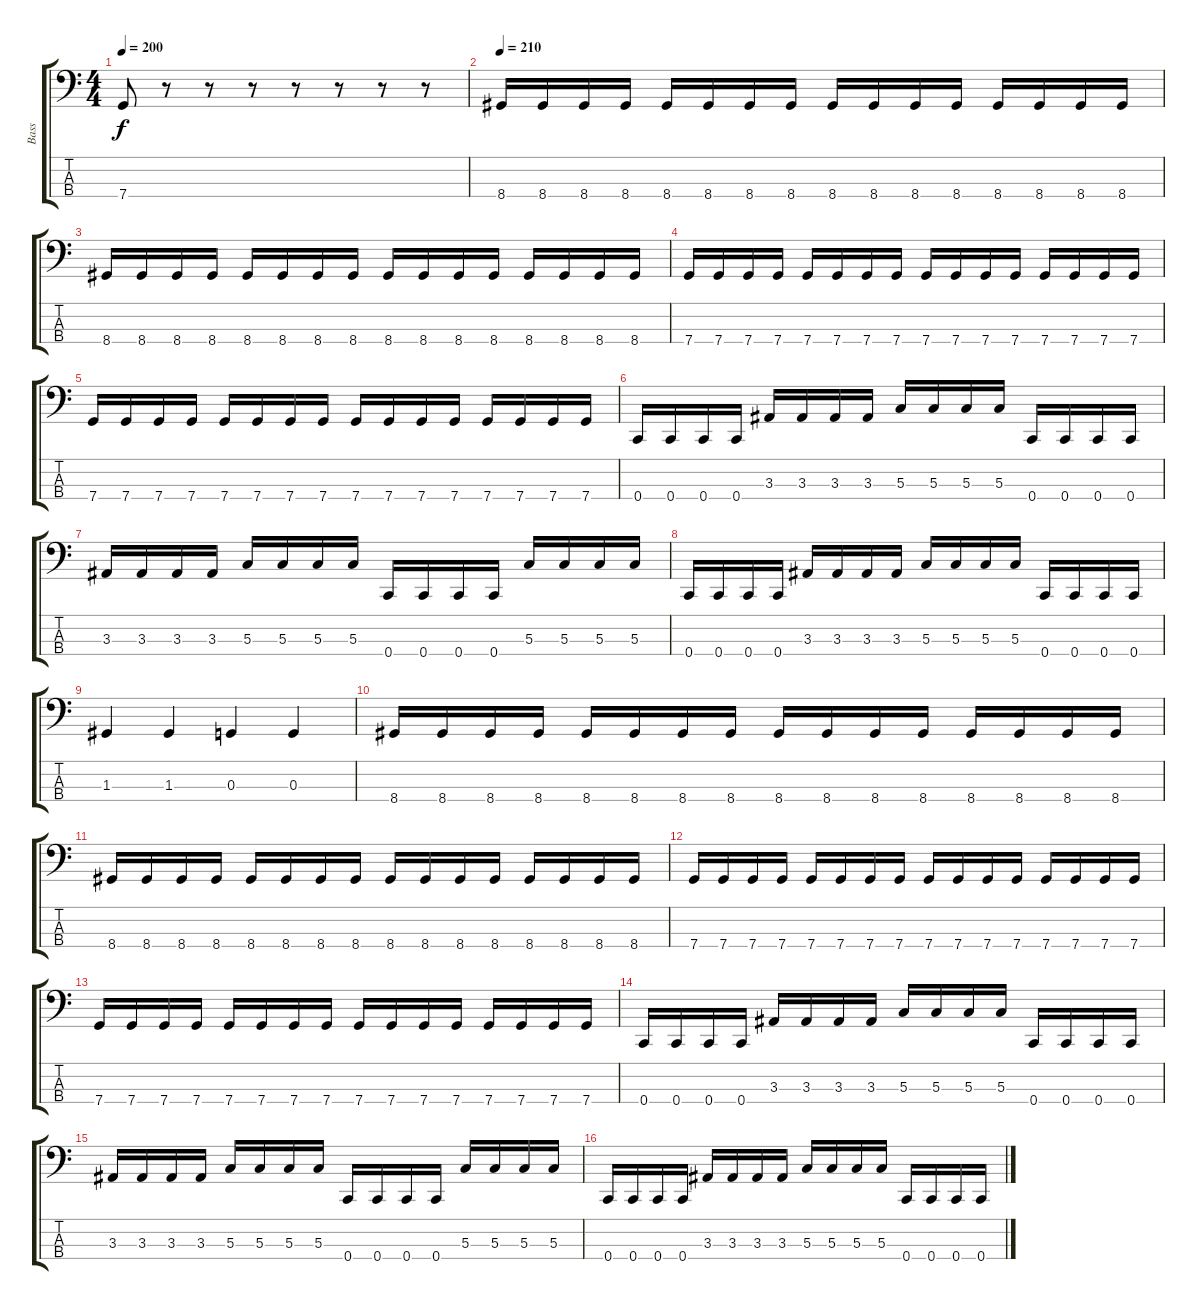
\track ("Bass" "Bass") {instrument electricbassfinger}
\staff {score tabs}
\tuning (F2 C2 G1 C1) {hide}
\ts (4 4)
\tempo 200
\clef f4
\ks c
7.4.8{dy f} r.8 r.8 r.8 r.8 r.8 r.8 r.8 |
\tempo 210
8.4.16 8.4.16 8.4.16 8.4.16 8.4.16 8.4.16 8.4.16 8.4.16 8.4.16 8.4.16 8.4.16 8.4.16 8.4.16 8.4.16 8.4.16 8.4.16 |
8.4.16 8.4.16 8.4.16 8.4.16 8.4.16 8.4.16 8.4.16 8.4.16 8.4.16 8.4.16 8.4.16 8.4.16 8.4.16 8.4.16 8.4.16 8.4.16 |
7.4.16 7.4.16 7.4.16 7.4.16 7.4.16 7.4.16 7.4.16 7.4.16 7.4.16 7.4.16 7.4.16 7.4.16 7.4.16 7.4.16 7.4.16 7.4.16 |
7.4.16 7.4.16 7.4.16 7.4.16 7.4.16 7.4.16 7.4.16 7.4.16 7.4.16 7.4.16 7.4.16 7.4.16 7.4.16 7.4.16 7.4.16 7.4.16 |
0.4.16 0.4.16 0.4.16 0.4.16 3.3.16 3.3.16 3.3.16 3.3.16 5.3.16 5.3.16 5.3.16 5.3.16 0.4.16 0.4.16 0.4.16 0.4.16 |
3.3.16 3.3.16 3.3.16 3.3.16 5.3.16 5.3.16 5.3.16 5.3.16 0.4.16 0.4.16 0.4.16 0.4.16 5.3.16 5.3.16 5.3.16 5.3.16 |
0.4.16 0.4.16 0.4.16 0.4.16 3.3.16 3.3.16 3.3.16 3.3.16 5.3.16 5.3.16 5.3.16 5.3.16 0.4.16 0.4.16 0.4.16 0.4.16 |
1.3.4 1.3.4 0.3.4 0.3.4 |
8.4.16 8.4.16 8.4.16 8.4.16 8.4.16 8.4.16 8.4.16 8.4.16 8.4.16 8.4.16 8.4.16 8.4.16 8.4.16 8.4.16 8.4.16 8.4.16 |
8.4.16 8.4.16 8.4.16 8.4.16 8.4.16 8.4.16 8.4.16 8.4.16 8.4.16 8.4.16 8.4.16 8.4.16 8.4.16 8.4.16 8.4.16 8.4.16 |
7.4.16 7.4.16 7.4.16 7.4.16 7.4.16 7.4.16 7.4.16 7.4.16 7.4.16 7.4.16 7.4.16 7.4.16 7.4.16 7.4.16 7.4.16 7.4.16 |
7.4.16 7.4.16 7.4.16 7.4.16 7.4.16 7.4.16 7.4.16 7.4.16 7.4.16 7.4.16 7.4.16 7.4.16 7.4.16 7.4.16 7.4.16 7.4.16 |
0.4.16 0.4.16 0.4.16 0.4.16 3.3.16 3.3.16 3.3.16 3.3.16 5.3.16 5.3.16 5.3.16 5.3.16 0.4.16 0.4.16 0.4.16 0.4.16 |
3.3.16 3.3.16 3.3.16 3.3.16 5.3.16 5.3.16 5.3.16 5.3.16 0.4.16 0.4.16 0.4.16 0.4.16 5.3.16 5.3.16 5.3.16 5.3.16 |
0.4.16 0.4.16 0.4.16 0.4.16 3.3.16 3.3.16 3.3.16 3.3.16 5.3.16 5.3.16 5.3.16 5.3.16 0.4.16 0.4.16 0.4.16 0.4.16
